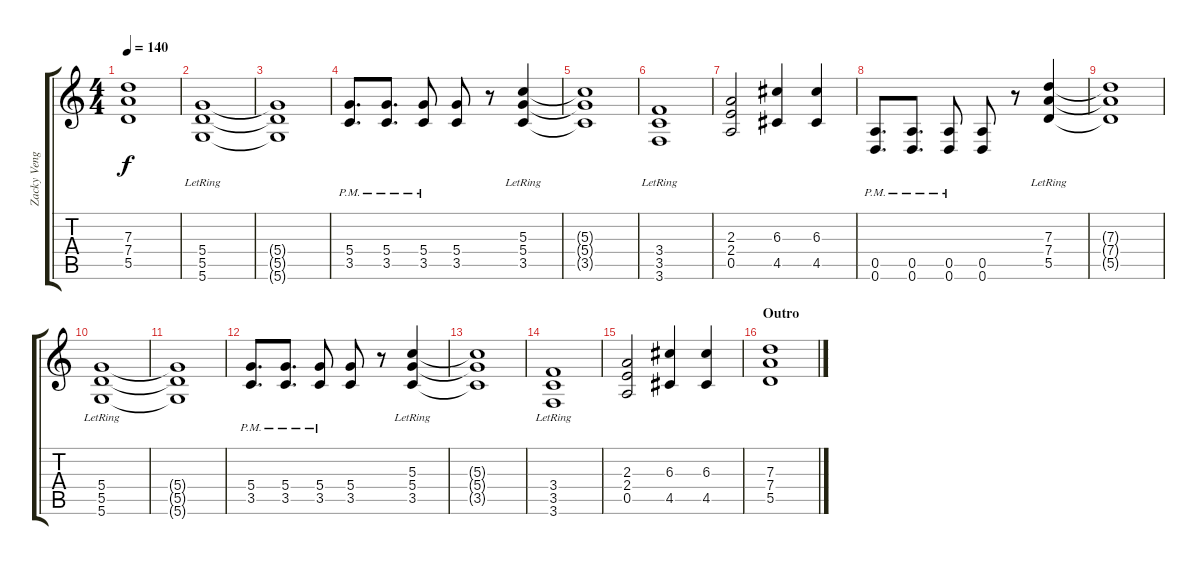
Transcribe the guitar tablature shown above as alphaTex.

\track ("Zacky Vengeance" "Zacky Veng") {instrument overdrivenguitar}
\staff {score tabs}
\tuning (E4 B3 G3 D3 A2 D2) {hide}
\ts (4 4)
\tempo 140
\clef g2
\ks c
(7.3{t} 7.4{t} 5.5{t}).1{dy f} |
(5.4{lr} 5.5{lr} 5.6{lr}).1 |
(5.4{t} 5.5{t} 5.6{t}).1 |
(5.4 3.5{pm}).8{d} (5.4 3.5{pm}).8{d} (5.4 3.5{pm}).8 (5.4 3.5).8 r.8 (5.3{lr} 5.4{lr} 3.5{lr}).4 |
(5.3{t} 5.4{t} 3.5{t}).1 |
(3.4{lr} 3.5{lr} 3.6{lr}).1 |
(2.3 2.4 0.5).2 (6.3 4.5).4 (6.3 4.5).4 |
(0.5{pm} 0.6{pm}).8{d} (0.5{pm} 0.6{pm}).8{d} (0.5{pm} 0.6{pm}).8 (0.5 0.6).8 r.8 (7.3{lr} 7.4{lr} 5.5{lr}).4 |
(7.3{t} 7.4{t} 5.5{t}).1 |
(5.4{lr} 5.5{lr} 5.6{lr}).1 |
(5.4{t} 5.5{t} 5.6{t}).1 |
(5.4 3.5{pm}).8{d} (5.4 3.5{pm}).8{d} (5.4 3.5{pm}).8 (5.4 3.5).8 r.8 (5.3{lr} 5.4{lr} 3.5{lr}).4 |
(5.3{t} 5.4{t} 3.5{t}).1 |
(3.4{lr} 3.5{lr} 3.6{lr}).1 |
(2.3 2.4 0.5).2 (6.3 4.5).4 (6.3 4.5).4 |
\section ("" "Outro")
(7.3 7.4 5.5).1
